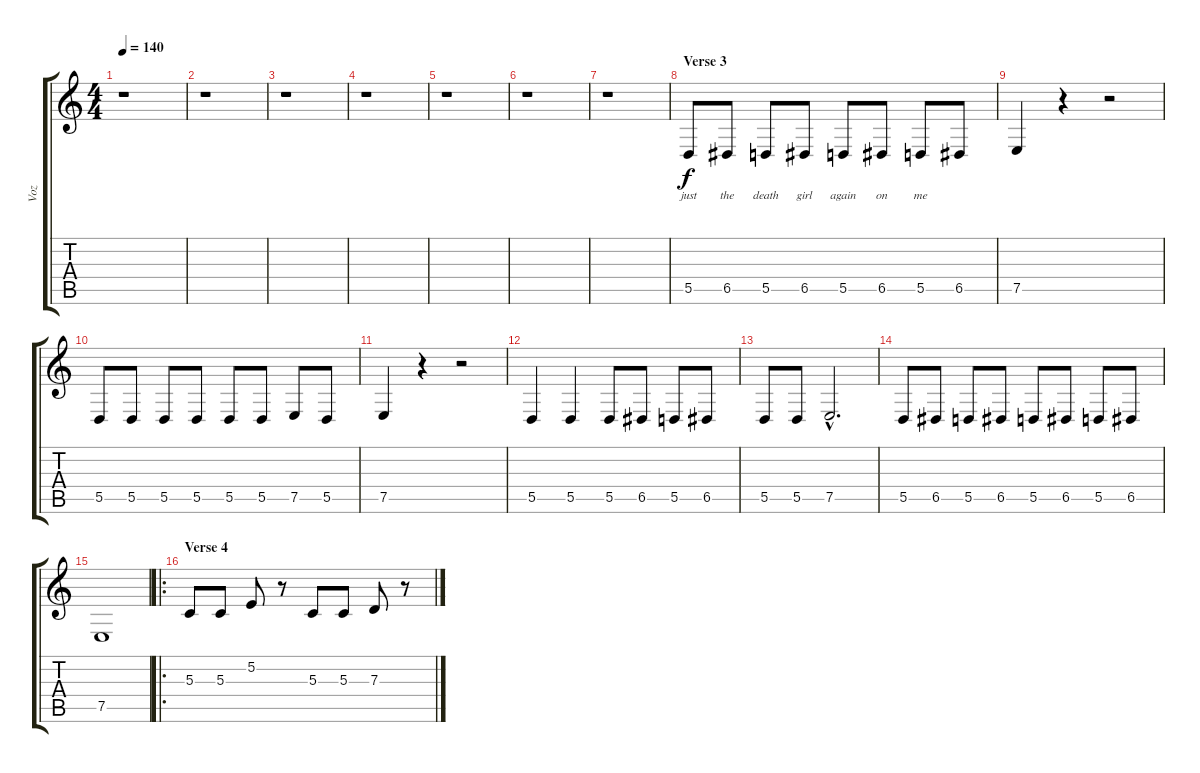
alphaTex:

\track ("Voz" "Voz") {instrument lead6voice}
\staff {score tabs}
\tuning (E4 B3 G3 D3 A2 E2) {hide}
\ts (4 4)
\tempo 140
\clef g2
\ks c
r.1{dy f} |
r.1 |
r.1 |
r.1 |
r.1 |
r.1 |
r.1 |
\section ("" "Verse 3")
5.5.8{lyrics (0 "just") lyrics (1 "") lyrics (2 "") lyrics (3 "") lyrics (4 "")} 6.5.8{lyrics (0 "the") lyrics (1 "") lyrics (2 "") lyrics (3 "") lyrics (4 "")} 5.5.8{lyrics (0 "death") lyrics (1 "") lyrics (2 "") lyrics (3 "") lyrics (4 "")} 6.5.8{lyrics (0 "girl") lyrics (1 "") lyrics (2 "") lyrics (3 "") lyrics (4 "")} 5.5.8{lyrics (0 "again") lyrics (1 "") lyrics (2 "") lyrics (3 "") lyrics (4 "")} 6.5.8{lyrics (0 "on") lyrics (1 "") lyrics (2 "") lyrics (3 "") lyrics (4 "")} 5.5.8{lyrics (0 "me") lyrics (1 "") lyrics (2 "") lyrics (3 "") lyrics (4 "")} 6.5.8 |
7.5.4 r.4 r.2 |
5.5.8 5.5.8 5.5.8 5.5.8 5.5.8 5.5.8 7.5.8 5.5.8 |
7.5.4 r.4 r.2 |
5.5.4 5.5.4 5.5.8 6.5.8 5.5.8 6.5.8 |
5.5.8 5.5.8 7.5{hac}.2{d} |
5.5.8 6.5.8 5.5.8 6.5.8 5.5.8 6.5.8 5.5.8 6.5.8 |
7.5.1 |
\ro
\section ("" "Verse 4")
5.3.8 5.3.8 5.2.8 r.8 5.3.8 5.3.8 7.3.8 r.8
